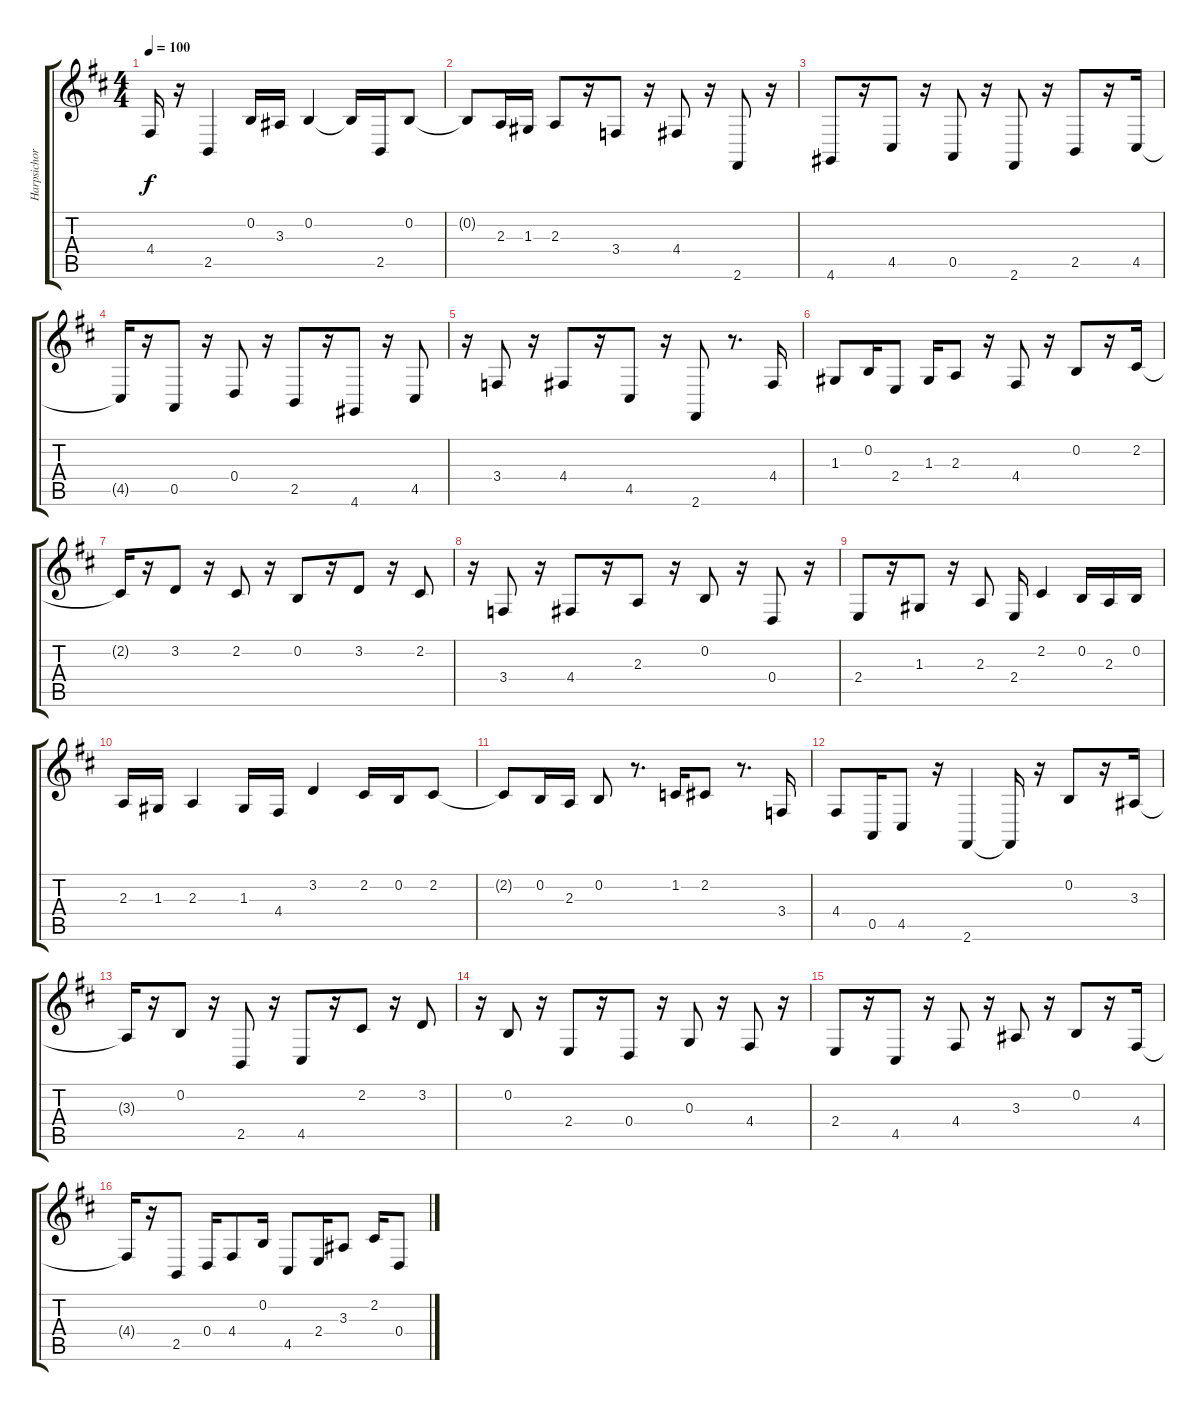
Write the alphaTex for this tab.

\track ("Harpsichord LH" "Harpsichor") {instrument harpsichord}
\staff {score tabs}
\tuning (E4 B3 G3 D3 A2 E2) {hide}
\ts (4 4)
\tempo 100
\clef g2
\ks bminor
4.4{t}.16{dy f} r.16 2.5.4 0.2.16 3.3.16 0.2.4 0.2{t}.16 2.5.16 0.2.8 |
0.2{t}.8 2.3.16 1.3.16 2.3.8 r.16 3.4.8 r.16 4.4.8 r.16 2.6.8 r.16 |
4.6.8 r.16 4.5.8 r.16 0.5.8 r.16 2.6.8 r.16 2.5.8 r.16 4.5.16 |
4.5{t}.16 r.16 0.5.8 r.16 0.4.8 r.16 2.5.8 r.16 4.6.8 r.16 4.5.8 |
r.16 3.4.8 r.16 4.4.8 r.16 4.5.8 r.16 2.6.8 r.8{d} 4.4.16 |
1.3.8 0.2.16 2.4.8 1.3.16 2.3.8 r.16 4.4.8 r.16 0.2.8 r.16 2.2.16 |
2.2{t}.16 r.16 3.2.8 r.16 2.2.8 r.16 0.2.8 r.16 3.2.8 r.16 2.2.8 |
r.16 3.4.8 r.16 4.4.8 r.16 2.3.8 r.16 0.2.8 r.16 0.4.8 r.16 |
2.4.8 r.16 1.3.8 r.16 2.3.8 2.4.16 2.2.4 0.2.16 2.3.16 0.2.16 |
2.3.16 1.3.16 2.3.4 1.3.16 4.4.16 3.2.4 2.2.16 0.2.16 2.2.8 |
2.2{t}.8 0.2.16 2.3.16 0.2.8 r.8{d} 1.2.16 2.2.8 r.8{d} 3.4.16 |
4.4.8 0.5.16 4.5.8 r.16 2.6.4 2.6{t}.16 r.16 0.2.8 r.16 3.3.16 |
3.3{t}.16 r.16 0.2.8 r.16 2.5.8 r.16 4.5.8 r.16 2.2.8 r.16 3.2.8 |
r.16 0.2.8 r.16 2.4.8 r.16 0.4.8 r.16 0.3.8 r.16 4.4.8 r.16 |
2.4.8 r.16 4.5.8 r.16 4.4.8 r.16 3.3.8 r.16 0.2.8 r.16 4.4.16 |
4.4{t}.16 r.16 2.5.8 0.4.16 4.4.8 0.2.16 4.5.8 2.4.16 3.3.8 2.2.16 0.4.8
